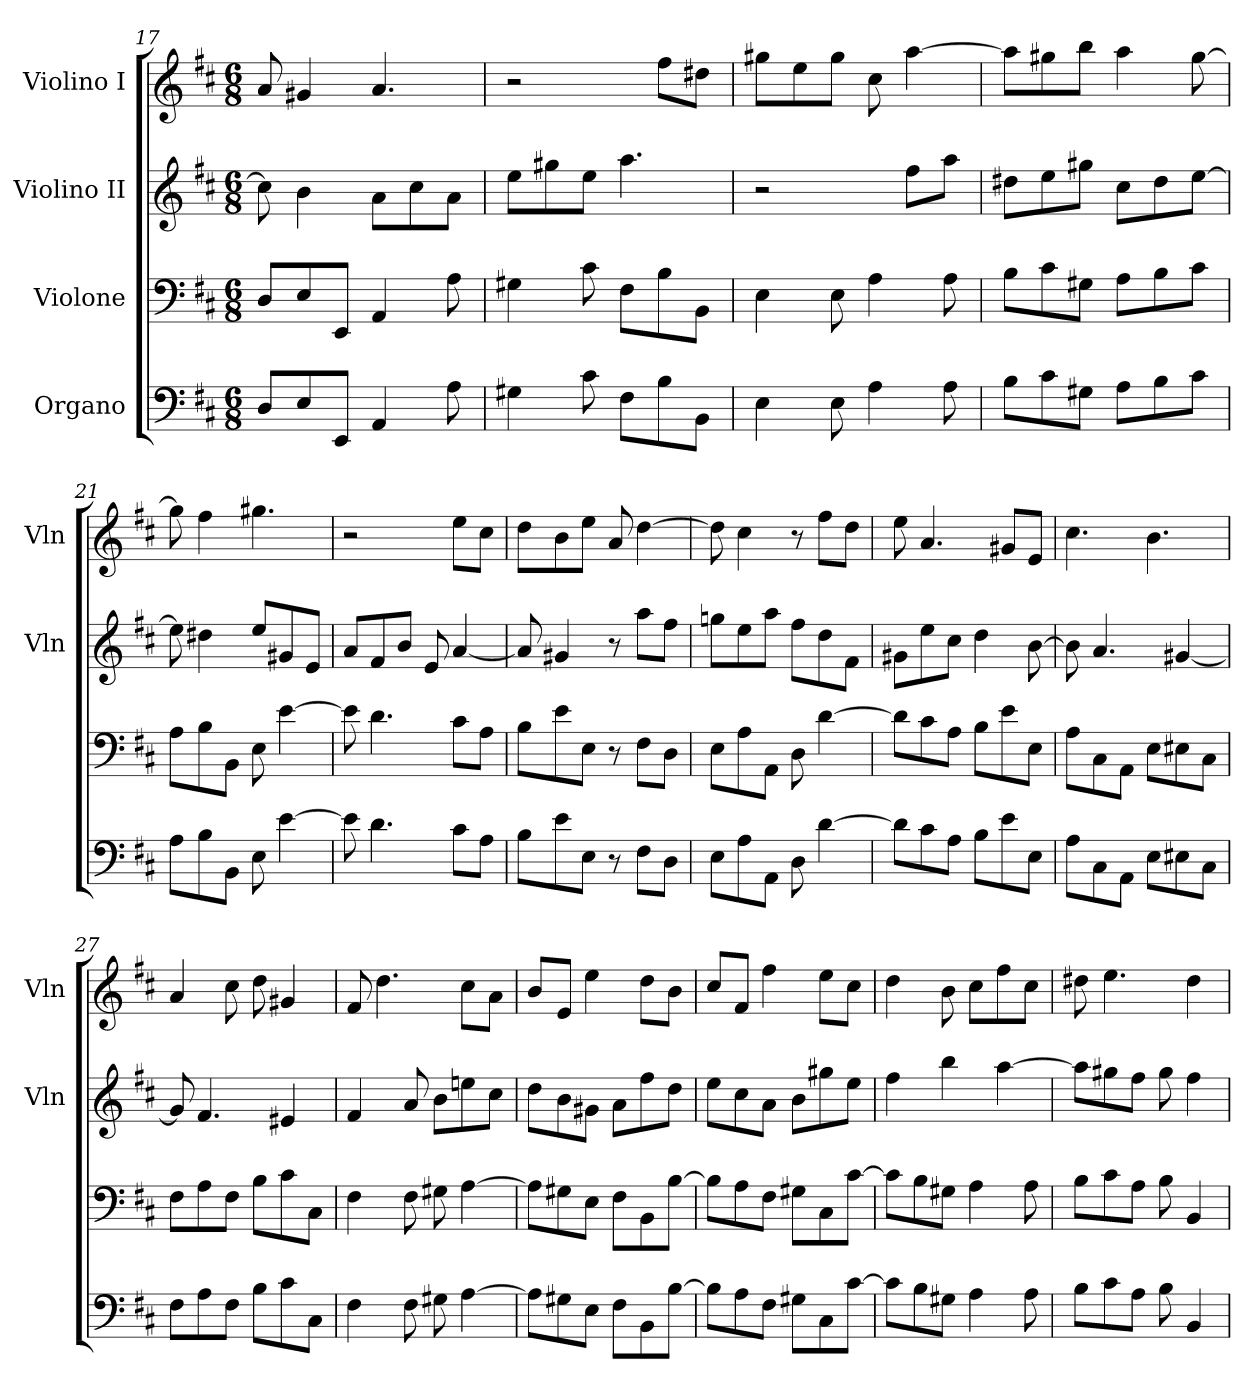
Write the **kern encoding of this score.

**kern	**kern	**kern	**kern
*part4	*part3	*part2	*part1
*staff4	*staff3	*staff2	*staff1
*I"Organo	*I"Violone	*I"Violino II	*I"Violino I
*	*	*I'Vln	*I'Vln
*clefF4	*clefF4	*clefG2	*clefG2
*k[f#c#]	*k[f#c#]	*k[f#c#]	*k[f#c#]
*D:	*D:	*D:	*D:
*M6/8	*M6/8	*M6/8	*M6/8
=17	=17	=17	=17
8DL	8DL	8cc#]	8a
8E	8E	4b	4g#X
8EEJ	8EEJ	.	.
4AA	4AA	8aL	4.a
.	.	8cc#	.
8A	8A	8aJ	.
=18	=18	=18	=18
4G#X	4G#X	8eeL	2r
.	.	8gg#X	.
8c#	8c#	8eeJ	.
8F#L	8F#L	4.aa	.
8B	8B	.	8ff#L
8BBJ	8BBJ	.	8dd#XJ
=19	=19	=19	=19
4E	4E	2r	8gg#XL
.	.	.	8ee
8E	8E	.	8gg#J
4A	4A	.	8cc#
.	.	8ff#L	[4aa
8A	8A	8aaJ	.
=20	=20	=20	=20
8BL	8BL	8dd#XL	8aaL]
8c#	8c#	8ee	8gg#X
8G#XJ	8G#XJ	8gg#XJ	8bbJ
8AL	8AL	8cc#L	4aa
8B	8B	8dd#	.
8c#J	8c#J	[8eeJ	[8gg#
=21	=21	=21	=21
8AL	8AL	8ee]	8gg#]
8B	8B	4dd#X	4ff#
8BBJ	8BBJ	.	.
8E	8E	8eeL	4.gg#X
[4e	[4e	8g#X	.
.	.	8eJ	.
=22	=22	=22	=22
8e]	8e]	8aL	2r
4.d	4.d	8f#	.
.	.	8bJ	.
.	.	8e	.
8c#L	8c#L	[4a	8eeL
8AJ	8AJ	.	8cc#J
=23	=23	=23	=23
8BL	8BL	8a]	8ddL
8e	8e	4g#X	8b
8EJ	8EJ	.	8eeJ
8r	8r	8r	8a
8F#L	8F#L	8aaL	[4dd
8DJ	8DJ	8ff#J	.
=24	=24	=24	=24
8EL	8EL	8ggnL	8dd]
8A	8A	8ee	4cc#
8AAJ	8AAJ	8aaJ	.
8D	8D	8ff#L	8r
[4d	[4d	8dd	8ff#L
.	.	8f#J	8ddJ
=25	=25	=25	=25
8dL]	8dL]	8g#XL	8ee
8c#	8c#	8ee	4.a
8AJ	8AJ	8cc#J	.
8BL	8BL	4dd	.
8e	8e	.	8g#XL
8EJ	8EJ	[8b	8eJ
=26	=26	=26	=26
8AL	8AL	8b]	4.cc#
8C#	8C#	4.a	.
8AAJ	8AAJ	.	.
8EL	8EL	.	4.b
8E#X	8E#X	[4g#X	.
8C#J	8C#J	.	.
=27	=27	=27	=27
8F#L	8F#L	8g#]	4a
8A	8A	4.f#	.
8F#J	8F#J	.	8cc#
8BL	8BL	.	8dd
8c#	8c#	4e#X	4g#X
8C#J	8C#J	.	.
=28	=28	=28	=28
4F#	4F#	4f#	8f#
.	.	.	4.dd
8F#	8F#	8a	.
8G#X	8G#X	8bL	.
[4A	[4A	8een	8cc#L
.	.	8cc#J	8aJ
=29	=29	=29	=29
8AL]	8AL]	8ddL	8bL
8G#X	8G#X	8b	8eJ
8EJ	8EJ	8g#XJ	4ee
8F#L	8F#L	8aL	.
8BB	8BB	8ff#	8ddL
[8BJ	[8BJ	8ddJ	8bJ
=30	=30	=30	=30
8BL]	8BL]	8eeL	8cc#L
8A	8A	8cc#	8f#J
8F#J	8F#J	8aJ	4ff#
8G#XL	8G#XL	8bL	.
8C#	8C#	8gg#X	8eeL
[8c#J	[8c#J	8eeJ	8cc#J
=31	=31	=31	=31
8c#L]	8c#L]	4ff#	4dd
8B	8B	.	.
8G#XJ	8G#XJ	4bb	8b
4A	4A	.	8cc#L
.	.	[4aa	8ff#
8A	8A	.	8cc#J
=32	=32	=32	=32
8BL	8BL	8aaL]	8dd#X
8c#	8c#	8gg#X	4.ee
8AJ	8AJ	8ff#J	.
8B	8B	8gg#	.
4BB	4BB	4ff#	4dd#
=	=	=	=
*-	*-	*-	*-
